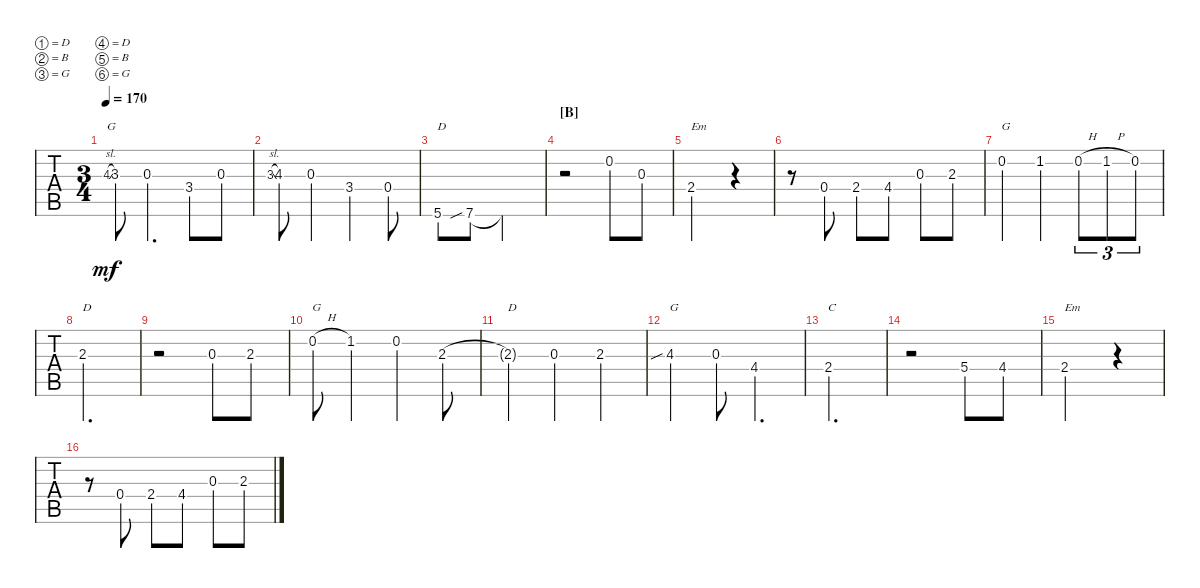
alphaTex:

\defaultSystemsLayout 4
\bracketExtendMode groupsimilarinstruments
\singleTrackTrackNamePolicy hidden
\multiTrackTrackNamePolicy hidden
\otherSystemsTrackNameOrientation horizontal
\track ("Dobro" "Dobro") {solo instrument acousticguitarsteel}
\staff {tabs}
\tuning (D4 B3 G3 D3 B2 G2)
\ts (3 4)
\tempo 170
\clef g2
\ks g
4.3{sl}.8{txt "G" gr dy mf} 3.3.8 0.3.4{d} 3.4.8 0.3.8 |
3.3{sl}.8{gr} 4.3.8 0.3.4 3.4.4 0.4.8 |
5.6.8{txt "D"} 7.6{sib}.8 7.6{t}.2 |
\section ("B" "")
r.2 0.2.8 0.3.8 |
2.4.2{txt "Em"} r.4 |
r.8 0.4.8 2.4.8 4.4.8 0.3.8 2.3.8 |
0.2.4{txt "G"} 1.2.4 0.2{h}.8{tu (3 2)} 1.2{h}.8{tu (3 2)} 0.2.8{tu (3 2)} |
2.3.2{d txt "D"} |
r.2 0.3.8 2.3.8 |
0.2{h}.8{txt "G"} 1.2.4 0.2.4 2.3.8 |
2.3{t}.4{txt "D"} 0.3.4 2.3.4 |
4.3{sib}.4{txt "G"} 0.3.8 4.4.4{d} |
2.4.2{d txt "C"} |
r.2 5.4.8 4.4.8 |
2.4.2{txt "Em"} r.4 |
r.8 0.4.8 2.4.8 4.4.8 0.3.8 2.3.8
